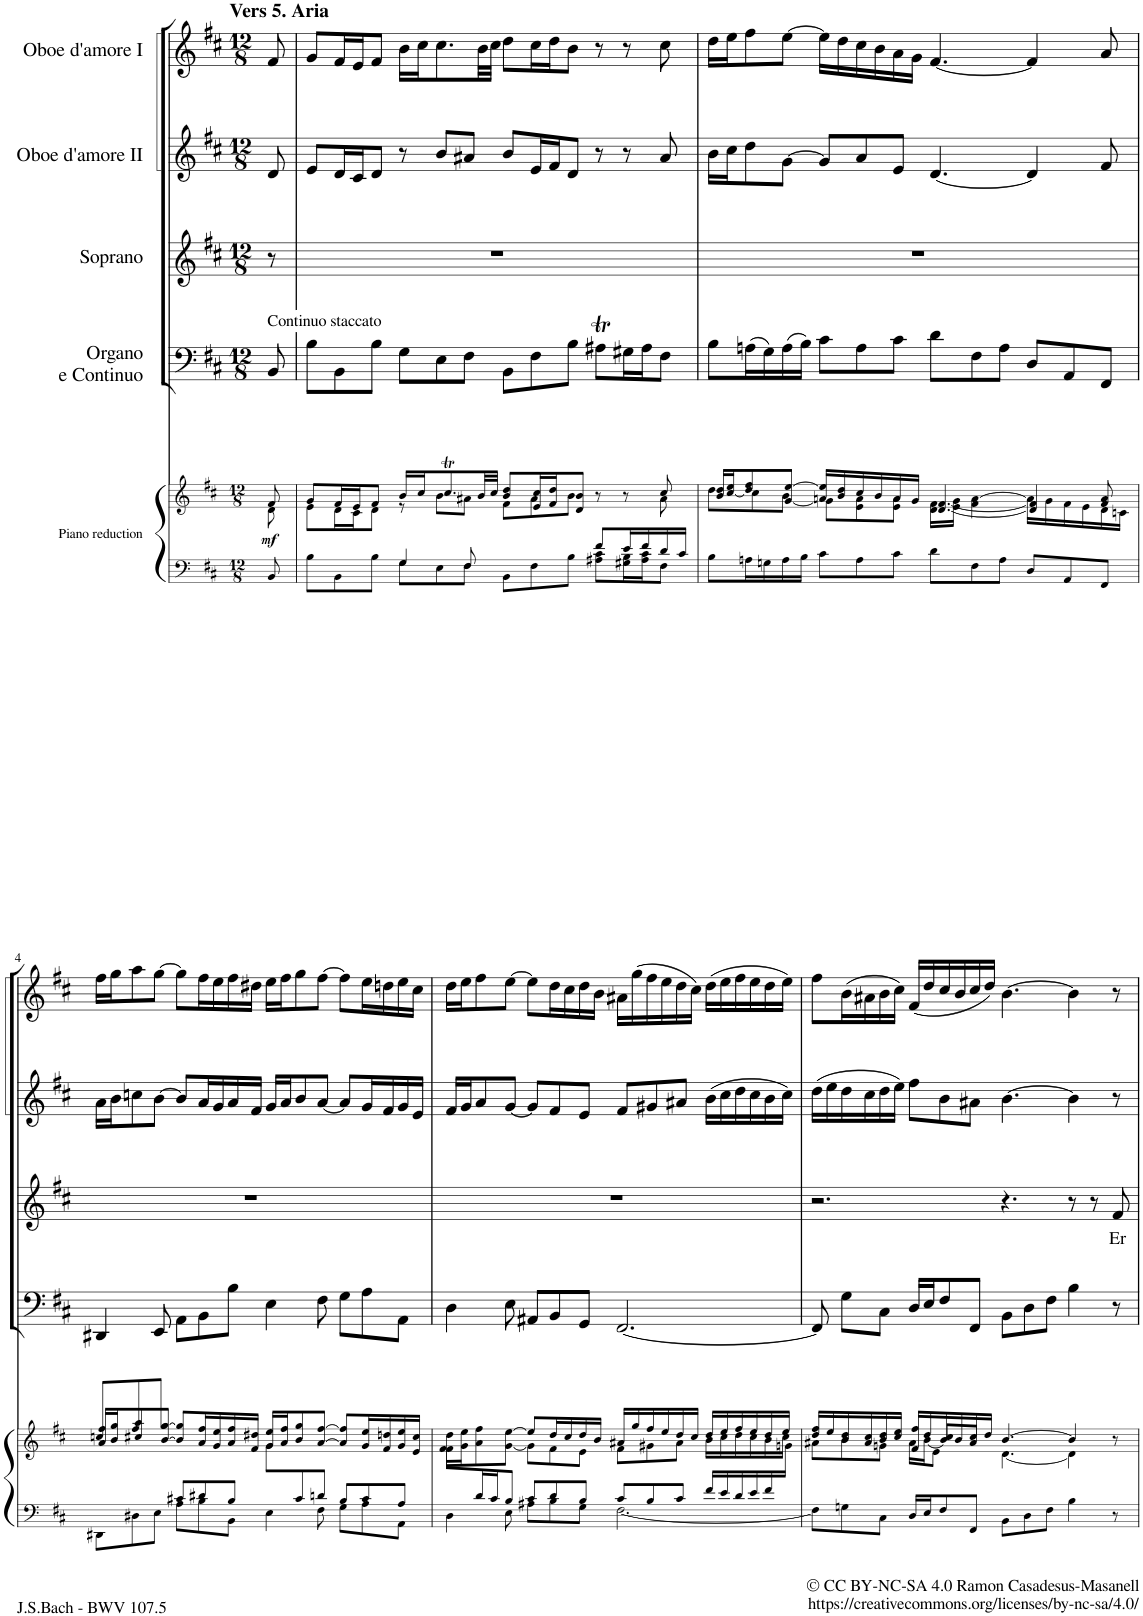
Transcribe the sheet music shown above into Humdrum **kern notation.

**kern	**kern	**dynam	**kern	**kern	**text	**kern	**kern
*part5	*part5	*part5	*part4	*part3	*part3	*part2	*part1
*staff6	*staff5	*staff5/6	*staff4	*staff3	*staff3	*staff2	*staff1
*I"Piano reduction	*	*	*I"Organo e Continuo	*I"Soprano	*	*I"Oboe d'amore II	*I"Oboe d'amore I
*I'Pno	*	*	*	*	*	*I'Ob	*I'Ob
*stria5	*stria5	*	*	*	*	*	*
*clefF4	*clefG2	*	*clefF4	*clefG2	*	*clefG2	*clefG2
*k[f#c#]	*k[f#c#]	*	*k[f#c#]	*k[f#c#]	*	*k[f#c#]	*k[f#c#]
*M12/8	*M12/8	*	*M12/8	*M12/8	*	*M12/8	*M12/8
=1	=1	=1	=1	=1	=1	=1	=1
*	*^	*	*	*	*	*	*
!	!	!	!	!	!	!	!	!LO:TX:a:B:t=Vers 5. Aria
!	!	!	!	!LO:TX:a:t=Continuo staccato	!	!	!	!
!	!	!	!LO:DY:b	!	!	!	!	!
8BB/	8f#/	8d\	mf	8BB/	8r	.	8d/	8f#/
=2	=2	=2	=2	=2	=2	=2	=2	=2
*^	*	*	*	*	*	*	*	*
4.ryy	8B\L	8g/L	8e\L	.	8B\L	1.r	.	8e/L	8g/L
.	8BB\	16f#/L	16d\L	.	8BB\	.	.	16d/L	16f#/L
.	.	16e/J	16c#\J	.	.	.	.	16c#/J	16e/J
.	8B\J	8f#/J	8d\J	.	8B\J	.	.	8d/J	8f#/J
4G/	8G\L	16b/LL	8r	.	8G\L	.	.	8r	16b\LL
.	.	16cc#/J	.	.	.	.	.	.	16cc#\J
.	8E\	8.cc#t/	8b\L	.	8E\	.	.	8b/L	8.cc#\
8F#/	8F#\J	.	8a#X\J	.	8F#\J	.	.	8a#X/J	.
.	.	32b/LL	.	.	.	.	.	.	32b\LL
.	.	32cc#/JJJ	.	.	.	.	.	.	32cc#\JJJ
4.ryy	8BB\L	8b/ 8dd/L	8f#\L	.	8BB\L	.	.	8b/L	8dd\L
.	8F#\	16e/ 16cc#/L	8a#\	.	8F#\	.	.	16e/L	16cc#\L
.	.	16f#/ 16dd/J	.	.	.	.	.	16f#/J	16dd\J
.	8B\J	8d/ 8b/J	8b\J	.	8B\J	.	.	8d/J	8b\J
8f#/L	8A#X\ 8c#\L	8r	8ryy	.	8A#Xt\L	.	.	8r	8r
16e/L	16G#X\ 16B\L	8r	8ryy	.	16G#X\L	.	.	8r	8r
16f#/	16A#\ 16c#\J	.	.	.	16A#\J	.	.	.	.
16d/	8F#\J	8cc#/	8a#\	.	8F#\J	.	.	8a#/	8cc#\
16c#/JJ	.	.	.	.	.	.	.	.	.
*v	*v	*	*	*	*	*	*	*	*
=3	=3	=3	=3	=3	=3	=3	=3	=3
8B\L	16b/ 16dd/LL	8dd\L	.	8B\L	1.r	.	16b\LL	16dd\LL
.	[<16cc#/ 16ee/J	.	.	.	.	.	16cc#\J	16ee\J
16An\L	8dd/ 8ff#/	8cc#\]	.	(16An\L	.	.	8dd\	8ff#\
16Gn\	.	.	.	16G\)	.	.	.	.
16A\	[<8g/ [8ee/J	8b\J	.	(16A\	.	.	[8g\J	[8ee\J
16B\JJ	.	.	.	16B\JJ)	.	.	.	.
8c#\L	16an/ 16ee/]LL	8g\L]	.	8c#\L	.	.	8g/L]	16ee\LL]
.	16b/ 16dd/	.	.	.	.	.	.	16dd\
8A\	16cc#/	8e\ 8a\	.	8A\	.	.	8a/	16cc#\
.	16b/	.	.	.	.	.	.	16b\
8c#\J	16a/	8e\ 8a\J	.	8c#\J	.	.	8e/J	16a\
.	16g/JJ	.	.	.	.	.	.	16g\JJ
8d\L	[<4.d/ [<4.f#/	16d\ 16f#\LL	.	8d\L	.	.	[4.d/	[4.f#/
.	.	16e\ 16g\JJ	.	.	.	.	.	.
8F#\	.	4f#\ [>4a\	.	8F#\	.	.	.	.
8A\J	.	.	.	8A\J	.	.	.	.
8D/L	4d/] 4f#/]	16a\LL]	.	8D/L	.	.	4d/]	4f#/]
.	.	16g\	.	.	.	.	.	.
8AA/	.	16f#\	.	8AA/	.	.	.	.
.	.	16e\	.	.	.	.	.	.
8FF#/J	8f#/ 8a/	16d\	.	8FF#/J	.	.	8f#/	8a/
.	.	16cn\JJ	.	.	.	.	.	.
!!LO:LB:g=z
=4	=4	=4	=4	=4	=4	=4	=4	=4
*^	*	*	*	*	*	*	*	*
4.ryy	8DD#X\L	16a/ 16ff#/LL	8ccn/L	.	4DD#X/	1.r	.	16a\LL	16ff#\LL
.	.	16b/ 16gg/J	.	.	.	.	.	16b\J	16gg\J
.	8D#X\	8cc#X/ 8aa/	8ff#/	.	.	.	.	8ccn\	8aa\
.	8E\J	[>8b/ [8gg/J	8gg/J	.	8EE/	.	.	[8b\J	[8gg\J
8c#X/L	8A\L	8b/] 8gg/]L	4.ryy	.	8AA\L	.	.	8b/L]	8gg\L]
8d#X/	8B\	16a/ 16ff#/L	.	.	8BB\	.	.	16a/L	16ff#\L
.	.	16g/ 16ee/	.	.	.	.	.	16g/	16ee\
8B/J	8BB\J	16a/ 16ff#/	.	.	8B\J	.	.	16a/	16ff#\
.	.	16f#/ 16dd#X/JJ	.	.	.	.	.	16f#/JJ	16dd#X\JJ
8ryy	4E\	16g/ 16ee/LL	8g\L	.	4E\	.	.	16g/LL	16ee\LL
.	.	16a/ 16ff#/J	.	.	.	.	.	16a/J	16ff#\J
8c#/	.	8b/ 8gg/	2ryy	.	.	.	.	8b/	8gg\
8dn/J	8F#\	[>8a/ [8ff#/J	.	.	8F#\	.	.	[8a/J	[8ff#\J
8B/L	8G\L	8a/] 8ff#/]L	.	.	8G\L	.	.	8a/L]	8ff#\L]
8c#/	8A\	16g/ 16ee/L	.	.	8A\	.	.	16g/L	16ee\L
.	.	16f#/ 16ddn/	.	.	.	.	.	16f#/	16ddn\
8A/J	8AA\J	16g/ 16ee/	8ryy	.	8AA\J	.	.	16g/	16ee\
.	.	16e/ 16cc#/JJ	.	.	.	.	.	16e/JJ	16cc#\JJ
=5	=5	=5	=5	=5	=5	=5	=5	=5	=5
*	*	*	*^	*	*	*	*	*	*
8ryy	4D\	16f#\ 16dd\LL	4.ryy	8f#\L	.	4D\	1.r	.	16f#/LL	16dd\LL
.	.	16g\ 16ee\J	.	.	.	.	.	.	16g/J	16ee\J
16d/L	.	8a\ 8ff#\	.	16ryy	.	.	.	.	8a/	8ff#\
*	*	*	*v	*v	*	*	*	*	*	*
16c#/J	.	.	.	.	.	.	.	.	.
8B/J	8E\	[8g\ [8ee\J	.	.	8E\	.	.	[8g/J	[8ee\J
8c#/L	8A#X\L	8ee/L]	8g\L]	.	8AA#X/L	.	.	8g/L]	8ee\L]
8d/	8B\	16dd/L	8f#\	.	8BB/	.	.	8f#/	16dd\L
.	.	16cc#/	.	.	.	.	.	.	16cc#\
8B/J	8G\J	16dd/	8e\J	.	8GG/J	.	.	8e/J	16dd\
.	.	16b/JJ	.	.	.	.	.	.	16b\JJ
8c#/L	[2.F#\	16a#X/LL	8f#\L	.	[2.FF#/	.	.	8f#/L	16a#X\LL
.	.	16gg/	.	.	.	.	.	.	(16gg\
8B/	.	16ff#/	8g#X\	.	.	.	.	8g#X/	16ff#\
.	.	16ee/	.	.	.	.	.	.	16ee\
8c#/J	.	16dd/	8a#\J	.	.	.	.	8a#X/J	16dd\
.	.	16cc#/JJ	.	.	.	.	.	.	16cc#\JJ)
16f#/LL	.	16dd/LL	16b\LL	.	.	.	.	(16b\LL	(16dd\LL
16e/	.	16ee/	16cc#\	.	.	.	.	16cc#\	16ee\
16d/	.	16ff#/	16dd\	.	.	.	.	16dd\	16ff#\
16e/	.	16ee/	16cc#\	.	.	.	.	16cc#\	16ee\
16f#/	.	16dd/	16b\	.	.	.	.	16b\	16dd\
*	*	*	*^	*	*	*	*	*	*
16ryy	.	16ee/JJ	16cc#\JJ	16gn\JJ	.	.	.	.	16cc#\JJ)	16ee\JJ)
*v	*v	*	*	*	*	*	*	*	*	*
=6	=6	=6	=6	=6	=6	=6	=6	=6	=6
8F#\L]	16dd/ 16ff#/LL	8a#X\L	4.ryy	.	8FF#/]	2.r	.	(16dd\LL	8ff#\L
.	16ee/	.	.	.	.	.	.	16ee\	.
8Gn\	16b/ 16dd/	8b\	.	.	8G\L	.	.	16dd\	(16b\L
.	16a#/ 16cc#/	.	.	.	.	.	.	16cc#\	16a#X\
8C#\J	16b/ 16dd/	8gn\J	.	.	8C#\J	.	.	16dd\	16b\
.	16cc#/ 16ee/JJ	.	.	.	.	.	.	16ee\JJ)	16cc#\JJ)
16D/LL	16f#/ 16ff#/LL	16a#\LL	8ryy	.	16D/LL	.	.	8ff#\L	(16f#/LL
16E/J	16dd/	[16b\J	.	.	16E/J	.	.	.	16dd/
8F#/	16cc#/	8e\J	8b/L]	.	8F#/	.	.	8b\	16cc#/
.	16b/	.	.	.	.	.	.	.	16b/
8FF#/J	16cc#/	8ryy	8a#/J	.	8FF#/J	.	.	8a#X\J	16cc#/
.	16dd/JJ	.	.	.	.	.	.	.	16dd/JJ)
8BB\L	[4.b/	[4.d\	2.ryy	.	8BB\L	4.r	.	[4.b\	[4.b\
8D\	.	.	.	.	8D\	.	.	.	.
8F#\J	.	.	.	.	8F#\J	.	.	.	.
4B\	4b/]	4d\]	.	.	4B\	8r	.	4b\]	4b\]
.	.	.	.	.	.	8r	.	.	.
!	!	!	!	!	!	!	!LO:LY:b	!	!
8r	8r	8ryy	.	.	8r	8f#/	Er	8r	8r
*	*v	*v	*v	*	*	*	*	*	*
=	=	=	=	=	=	=	=
*-	*-	*-	*-	*-	*-	*-	*-
